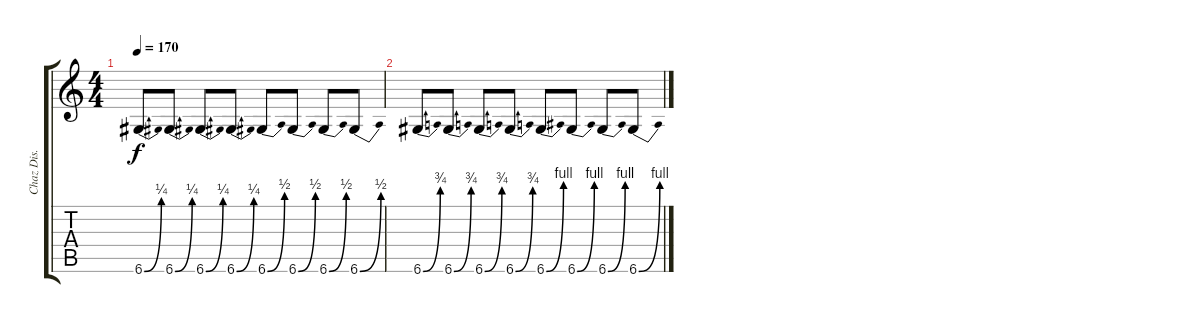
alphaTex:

\track ("Chaz Dis." "Chaz Dis.") {instrument distortionguitar}
\staff {score tabs}
\tuning (E4 B3 G3 D3 A2 D2) {hide}
\ts (4 4)
\tempo 170
\clef g2
\ks c
6.6{be (bend 0 0 60 1)}.8{dy f} 6.6{be (bend 0 0 60 1)}.8 6.6{be (bend 0 0 60 1)}.8 6.6{be (bend 0 0 60 1)}.8 6.6{be (bend 0 0 60 2)}.8 6.6{be (bend 0 0 60 2)}.8 6.6{be (bend 0 0 60 2)}.8 6.6{be (bend 0 0 60 2)}.8 |
6.6{be (bend 0 0 60 3)}.8 6.6{be (bend 0 0 60 3)}.8 6.6{be (bend 0 0 60 3)}.8 6.6{be (bend 0 0 60 3)}.8 6.6{be (bend 0 0 60 4)}.8 6.6{be (bend 0 0 60 4)}.8 6.6{be (bend 0 0 60 4)}.8 6.6{be (bend 0 0 60 4)}.8
